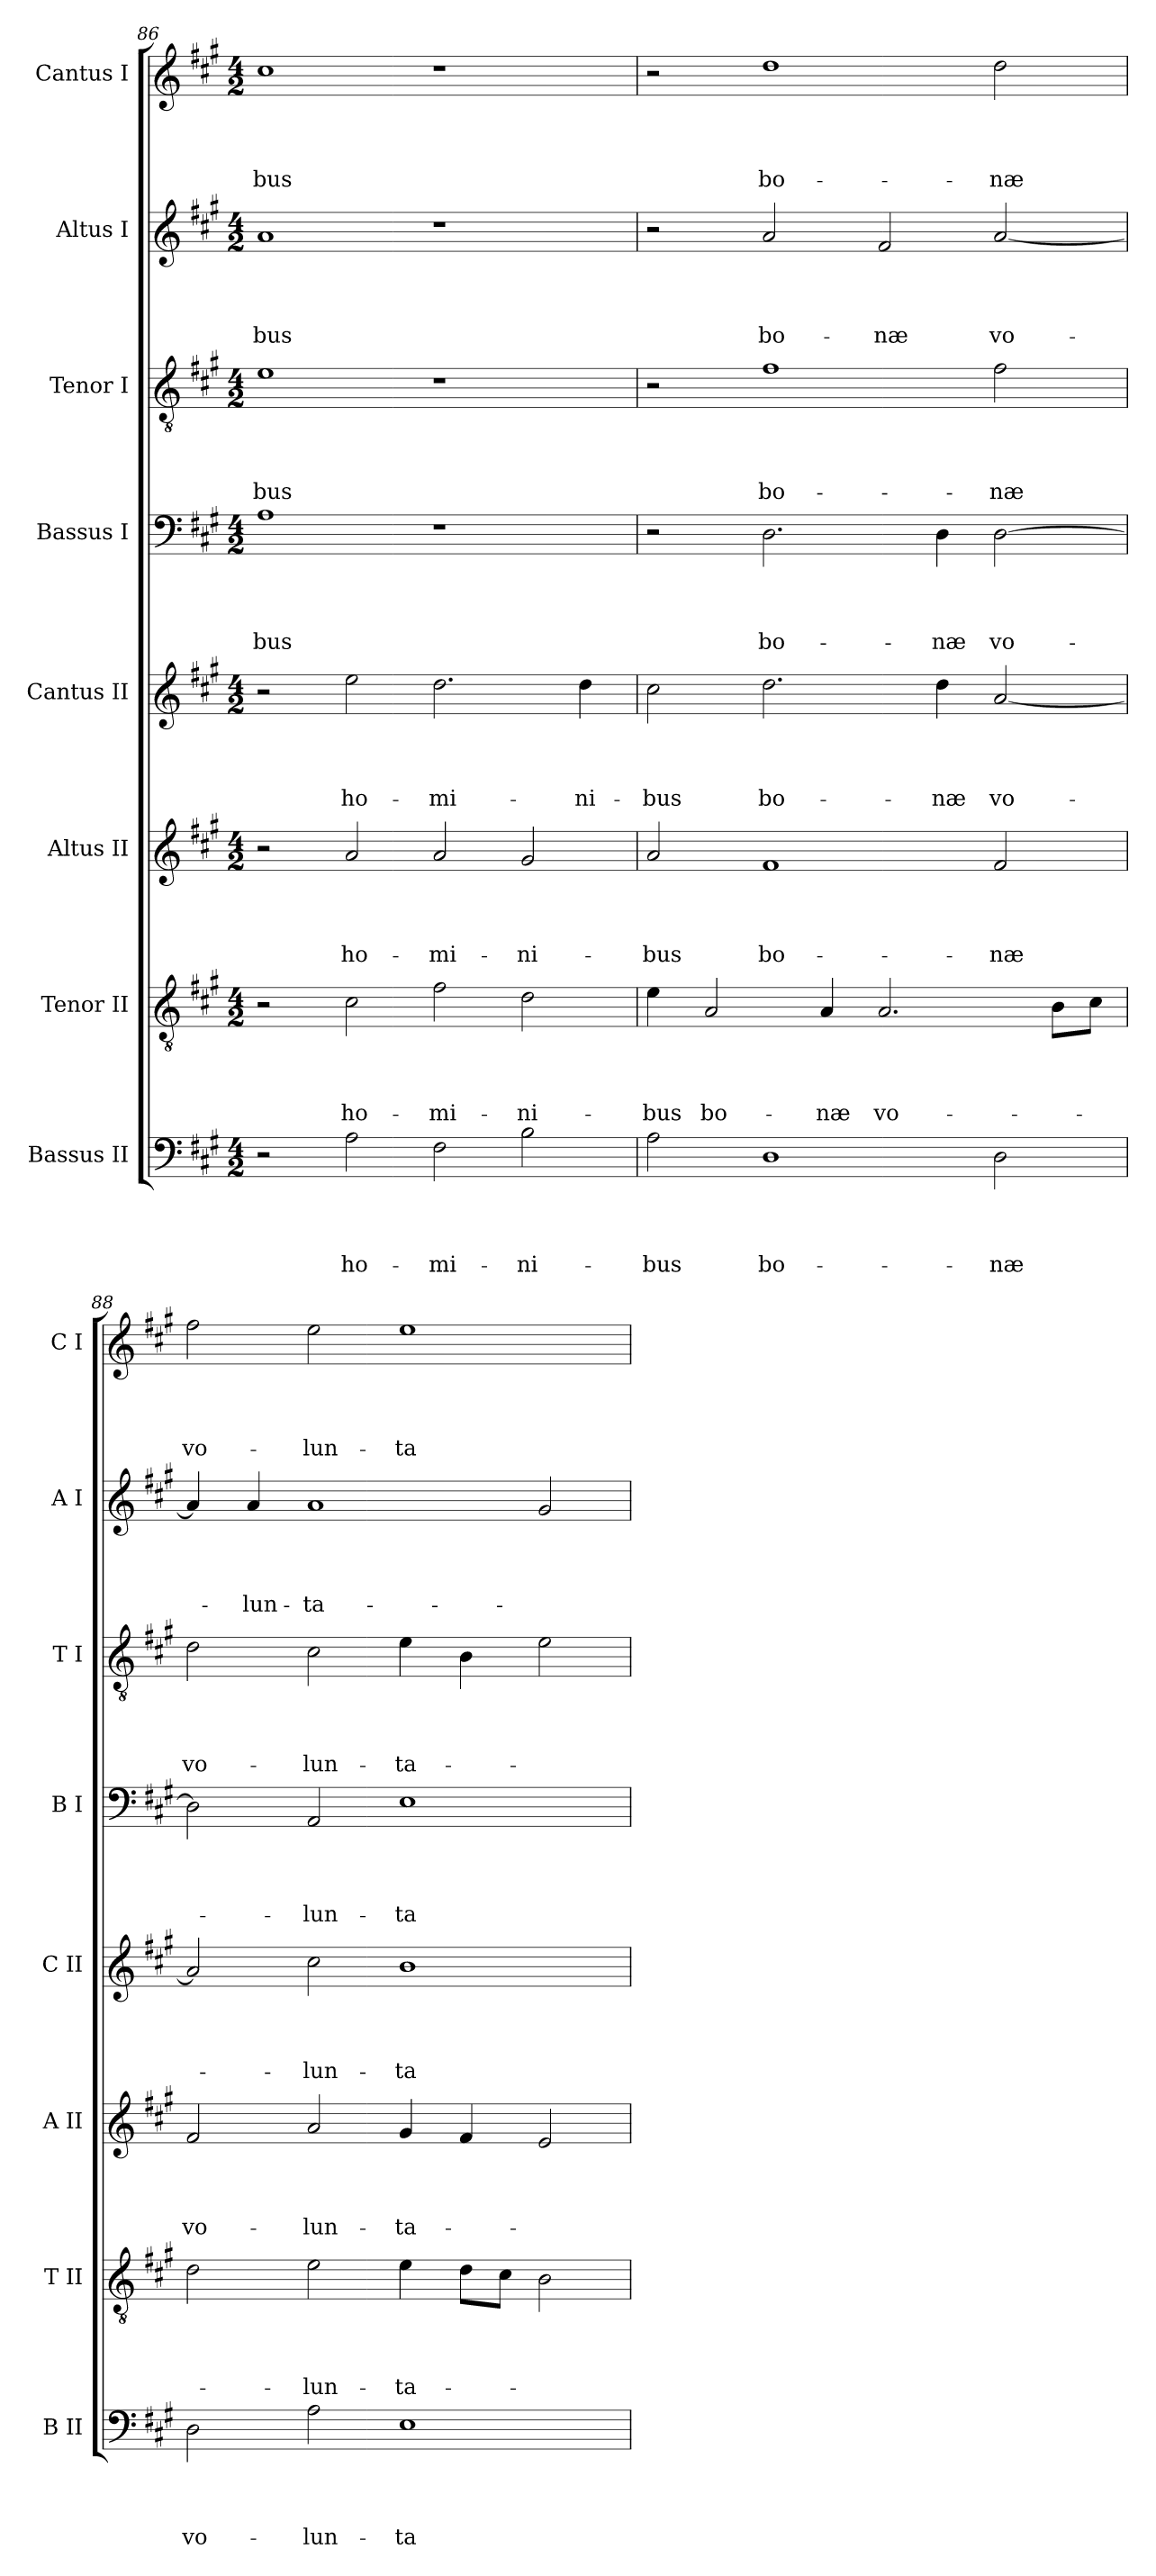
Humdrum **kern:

**kern	**text	**text	**text	**text	**kern	**text	**text	**text	**text	**kern	**text	**text	**text	**text	**kern	**text	**text	**text	**text	**kern	**text	**text	**text	**text	**kern	**text	**text	**text	**text	**kern	**text	**text	**text	**text	**kern	**text	**text	**text	**text
*part8	*part8	*part8	*part8	*part8	*part7	*part7	*part7	*part7	*part7	*part6	*part6	*part6	*part6	*part6	*part5	*part5	*part5	*part5	*part5	*part4	*part4	*part4	*part4	*part4	*part3	*part3	*part3	*part3	*part3	*part2	*part2	*part2	*part2	*part2	*part1	*part1	*part1	*part1	*part1
*staff8	*staff8	*staff8	*staff8	*staff8	*staff7	*staff7	*staff7	*staff7	*staff7	*staff6	*staff6	*staff6	*staff6	*staff6	*staff5	*staff5	*staff5	*staff5	*staff5	*staff4	*staff4	*staff4	*staff4	*staff4	*staff3	*staff3	*staff3	*staff3	*staff3	*staff2	*staff2	*staff2	*staff2	*staff2	*staff1	*staff1	*staff1	*staff1	*staff1
*I"Bassus II	*	*	*	*	*I"Tenor II	*	*	*	*	*I"Altus II	*	*	*	*	*I"Cantus II	*	*	*	*	*I"Bassus I	*	*	*	*	*I"Tenor I	*	*	*	*	*I"Altus I	*	*	*	*	*I"Cantus I	*	*	*	*
*I'B II	*	*	*	*	*I'T II	*	*	*	*	*I'A II	*	*	*	*	*I'C II	*	*	*	*	*I'B I	*	*	*	*	*I'T I	*	*	*	*	*I'A I	*	*	*	*	*I'C I	*	*	*	*
*clefF4	*	*	*	*	*clefGv2	*	*	*	*	*clefG2	*	*	*	*	*clefG2	*	*	*	*	*clefF4	*	*	*	*	*clefGv2	*	*	*	*	*clefG2	*	*	*	*	*clefG2	*	*	*	*
*k[f#c#g#]	*	*	*	*	*k[f#c#g#]	*	*	*	*	*k[f#c#g#]	*	*	*	*	*k[f#c#g#]	*	*	*	*	*k[f#c#g#]	*	*	*	*	*k[f#c#g#]	*	*	*	*	*k[f#c#g#]	*	*	*	*	*k[f#c#g#]	*	*	*	*
*A:	*	*	*	*	*A:	*	*	*	*	*A:	*	*	*	*	*A:	*	*	*	*	*A:	*	*	*	*	*A:	*	*	*	*	*A:	*	*	*	*	*A:	*	*	*	*
*M4/2	*	*	*	*	*M4/2	*	*	*	*	*M4/2	*	*	*	*	*M4/2	*	*	*	*	*M4/2	*	*	*	*	*M4/2	*	*	*	*	*M4/2	*	*	*	*	*M4/2	*	*	*	*
=86	=86	=86	=86	=86	=86	=86	=86	=86	=86	=86	=86	=86	=86	=86	=86	=86	=86	=86	=86	=86	=86	=86	=86	=86	=86	=86	=86	=86	=86	=86	=86	=86	=86	=86	=86	=86	=86	=86	=86
2r	.	.	.	.	2r	.	.	.	.	2r	.	.	.	.	2r	.	.	.	.	1A	.	.	.	-bus	1e	.	.	.	-bus	1a	.	.	.	-bus	1cc#	.	.	.	-bus
2A\	.	.	.	ho-	2c#\	.	.	.	ho-	2a/	.	.	.	ho-	2ee\	.	.	.	ho-	.	.	.	.	.	.	.	.	.	.	.	.	.	.	.	.	.	.	.	.
2F#\	.	.	.	-mi-	2f#\	.	.	.	-mi-	2a/	.	.	.	-mi-	2.dd\	.	.	.	-mi-	1r	.	.	.	.	1r	.	.	.	.	1r	.	.	.	.	1r	.	.	.	.
2B\	.	.	.	-ni-	2d\	.	.	.	-ni-	2g#/	.	.	.	-ni-	.	.	.	.	.	.	.	.	.	.	.	.	.	.	.	.	.	.	.	.	.	.	.	.	.
.	.	.	.	.	.	.	.	.	.	.	.	.	.	.	4dd\	.	.	.	-ni-	.	.	.	.	.	.	.	.	.	.	.	.	.	.	.	.	.	.	.	.
=87	=87	=87	=87	=87	=87	=87	=87	=87	=87	=87	=87	=87	=87	=87	=87	=87	=87	=87	=87	=87	=87	=87	=87	=87	=87	=87	=87	=87	=87	=87	=87	=87	=87	=87	=87	=87	=87	=87	=87
2A\	.	.	.	-bus	4e\	.	.	.	-bus	2a/	.	.	.	-bus	2cc#\	.	.	.	-bus	2r	.	.	.	.	2r	.	.	.	.	2r	.	.	.	.	2r	.	.	.	.
.	.	.	.	.	2A/	.	.	.	bo-	.	.	.	.	.	.	.	.	.	.	.	.	.	.	.	.	.	.	.	.	.	.	.	.	.	.	.	.	.	.
1D	.	.	.	bo-	.	.	.	.	.	1f#	.	.	.	bo-	2.dd\	.	.	.	bo-	2.D\	.	.	.	bo-	1f#	.	.	.	bo-	2a/	.	.	.	bo-	1dd	.	.	.	bo-
.	.	.	.	.	4A/	.	.	.	-næ	.	.	.	.	.	.	.	.	.	.	.	.	.	.	.	.	.	.	.	.	.	.	.	.	.	.	.	.	.	.
.	.	.	.	.	2.A/	.	.	.	vo-	.	.	.	.	.	.	.	.	.	.	.	.	.	.	.	.	.	.	.	.	2f#/	.	.	.	-næ	.	.	.	.	.
.	.	.	.	.	.	.	.	.	.	.	.	.	.	.	4dd\	.	.	.	-næ	4D\	.	.	.	-næ	.	.	.	.	.	.	.	.	.	.	.	.	.	.	.
2D\	.	.	.	-næ	.	.	.	.	.	2f#/	.	.	.	-næ	[2a/	.	.	.	vo-	[2D\	.	.	.	vo-	2f#\	.	.	.	-næ	[2a/	.	.	.	vo-	2dd\	.	.	.	-næ
.	.	.	.	.	8B\L	.	.	.	.	.	.	.	.	.	.	.	.	.	.	.	.	.	.	.	.	.	.	.	.	.	.	.	.	.	.	.	.	.	.
.	.	.	.	.	8c#\J	.	.	.	.	.	.	.	.	.	.	.	.	.	.	.	.	.	.	.	.	.	.	.	.	.	.	.	.	.	.	.	.	.	.
!!LO:LB:g=z
=88	=88	=88	=88	=88	=88	=88	=88	=88	=88	=88	=88	=88	=88	=88	=88	=88	=88	=88	=88	=88	=88	=88	=88	=88	=88	=88	=88	=88	=88	=88	=88	=88	=88	=88	=88	=88	=88	=88	=88
2D\	.	.	.	vo-	2d\	.	.	.	.	2f#/	.	.	.	vo-	2a/]	.	.	.	.	2D\]	.	.	.	.	2d\	.	.	.	vo-	4a/]	.	.	.	.	2ff#\	.	.	.	vo-
.	.	.	.	.	.	.	.	.	.	.	.	.	.	.	.	.	.	.	.	.	.	.	.	.	.	.	.	.	.	4a/	.	.	.	-lun-	.	.	.	.	.
2A\	.	.	.	-lun-	2e\	.	.	.	-lun-	2a/	.	.	.	-lun-	2cc#\	.	.	.	-lun-	2AA/	.	.	.	-lun-	2c#\	.	.	.	-lun-	1a	.	.	.	-ta-	2ee\	.	.	.	-lun-
1E	.	.	.	-ta-	4e\	.	.	.	-ta-	4g#/	.	.	.	-ta-	1b	.	.	.	-ta-	1E	.	.	.	-ta-	4e\	.	.	.	-ta-	.	.	.	.	.	1ee	.	.	.	-ta-
.	.	.	.	.	8d\L	.	.	.	.	4f#/	.	.	.	.	.	.	.	.	.	.	.	.	.	.	4B\	.	.	.	.	.	.	.	.	.	.	.	.	.	.
.	.	.	.	.	8c#\J	.	.	.	.	.	.	.	.	.	.	.	.	.	.	.	.	.	.	.	.	.	.	.	.	.	.	.	.	.	.	.	.	.	.
.	.	.	.	.	2B\	.	.	.	.	2e/	.	.	.	.	.	.	.	.	.	.	.	.	.	.	2e\	.	.	.	.	2g#/	.	.	.	.	.	.	.	.	.
=	=	=	=	=	=	=	=	=	=	=	=	=	=	=	=	=	=	=	=	=	=	=	=	=	=	=	=	=	=	=	=	=	=	=	=	=	=	=	=
*-	*-	*-	*-	*-	*-	*-	*-	*-	*-	*-	*-	*-	*-	*-	*-	*-	*-	*-	*-	*-	*-	*-	*-	*-	*-	*-	*-	*-	*-	*-	*-	*-	*-	*-	*-	*-	*-	*-	*-
